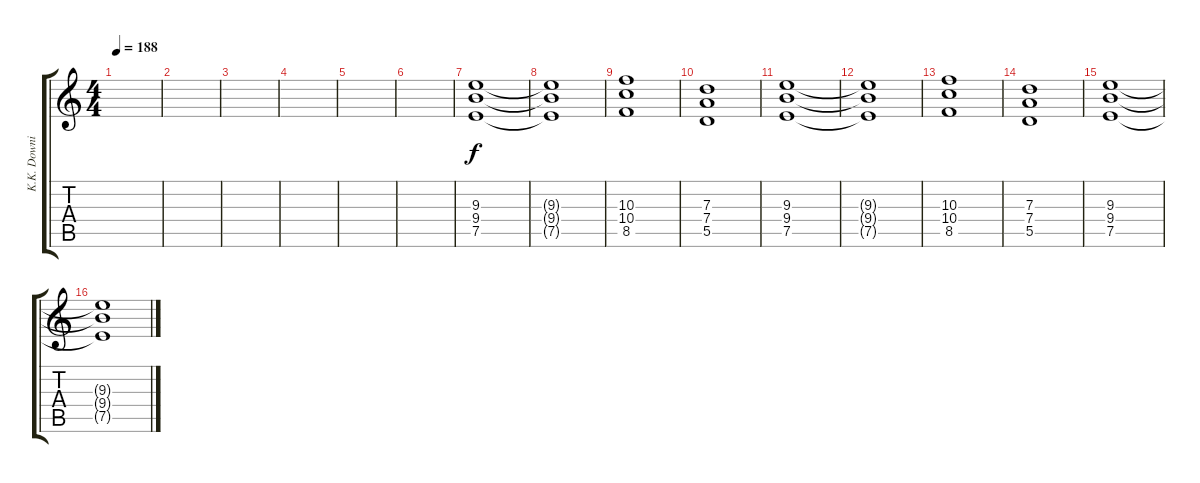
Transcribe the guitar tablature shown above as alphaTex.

\track ("K.K. Downing" "K.K. Downi") {instrument distortionguitar}
\staff {score tabs}
\tuning (E4 B3 G3 D3 A2 E2) {hide}
\ts (4 4)
\tempo 188
\clef g2
\ks c
|
|
|
|
|
|
(9.3 9.4 7.5).1{instrument pad6metallic} |
(9.3{t} 9.4{t} 7.5{t}).1 |
(10.3 10.4 8.5).1 |
(7.3 7.4 5.5).1 |
(9.3 9.4 7.5).1 |
(9.3{t} 9.4{t} 7.5{t}).1 |
(10.3 10.4 8.5).1 |
(7.3 7.4 5.5).1 |
(9.3 9.4 7.5).1 |
(9.3{t} 9.4{t} 7.5{t}).1
